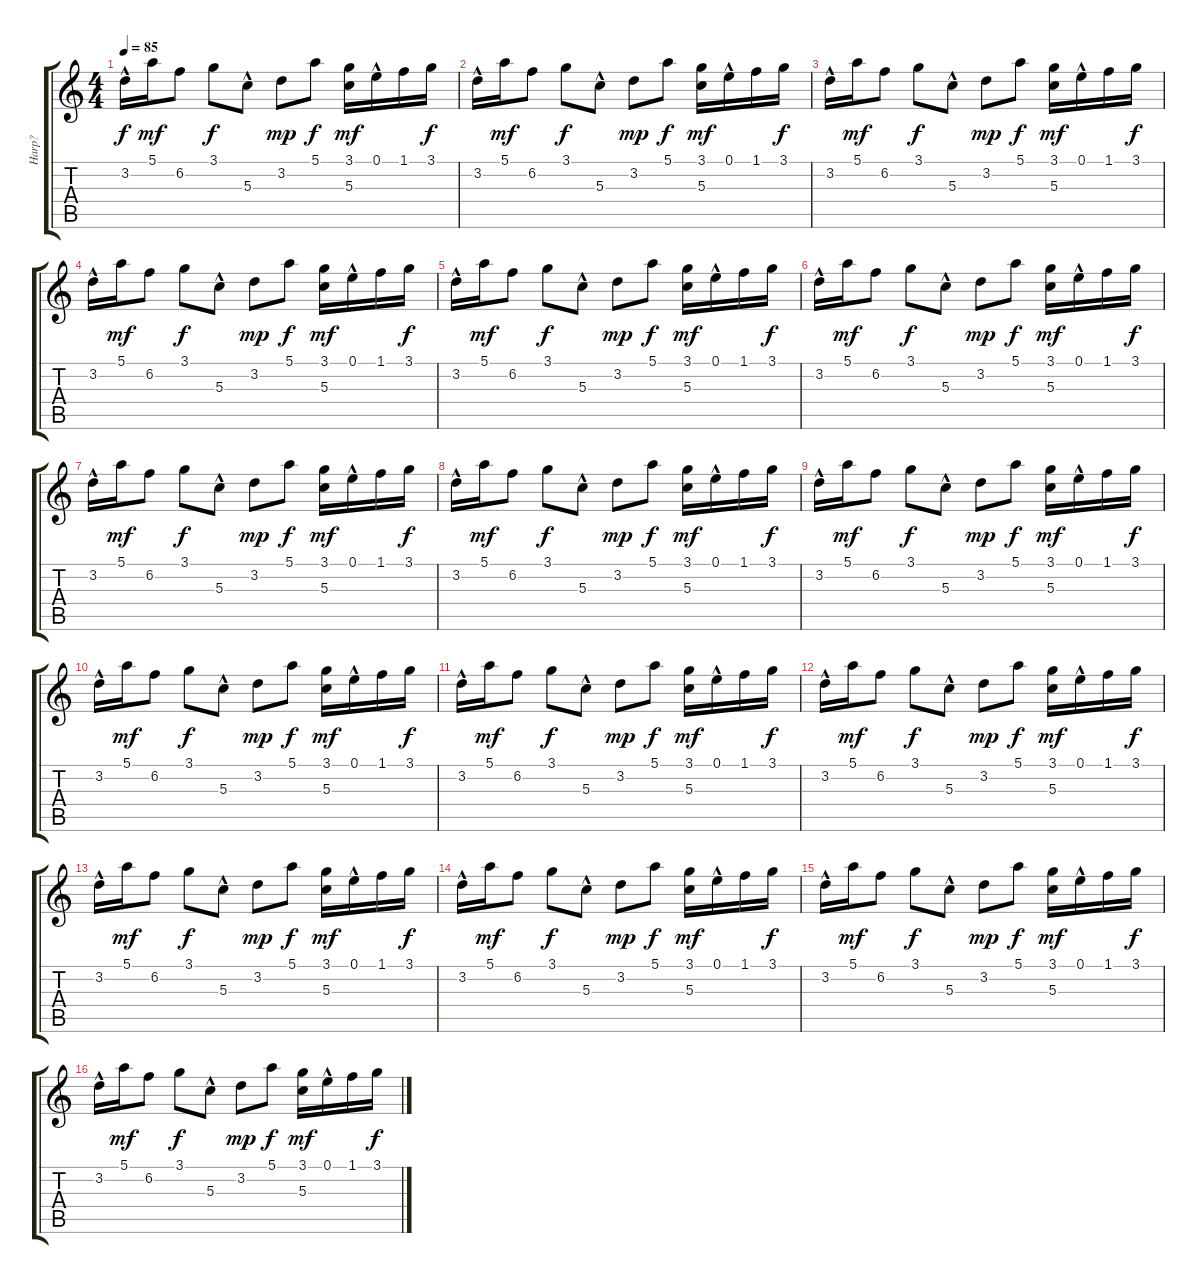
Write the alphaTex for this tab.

\track ("Harp?" "Harp?") {instrument electricguitarjazz}
\staff {score tabs}
\tuning (E4 B3 G3 D3 A2 E2) {hide}
\ts (4 4)
\tempo 85
\clef g2
\ks c
3.2{hac}.16{dy f instrument electricguitarjazz} 5.1.16{dy mf} 6.2.8 3.1.8{dy f} 5.3{hac}.8 3.2.8{dy mp} 5.1.8{dy f} (3.1 5.3).16{dy mf} 0.1{hac}.16 1.1.16 3.1.16{dy f} |
3.2{hac}.16 5.1.16{dy mf} 6.2.8 3.1.8{dy f} 5.3{hac}.8 3.2.8{dy mp} 5.1.8{dy f} (3.1 5.3).16{dy mf} 0.1{hac}.16 1.1.16 3.1.16{dy f} |
3.2{hac}.16 5.1.16{dy mf} 6.2.8 3.1.8{dy f} 5.3{hac}.8 3.2.8{dy mp} 5.1.8{dy f} (3.1 5.3).16{dy mf} 0.1{hac}.16 1.1.16 3.1.16{dy f} |
3.2{hac}.16 5.1.16{dy mf} 6.2.8 3.1.8{dy f} 5.3{hac}.8 3.2.8{dy mp} 5.1.8{dy f} (3.1 5.3).16{dy mf} 0.1{hac}.16 1.1.16 3.1.16{dy f} |
3.2{hac}.16 5.1.16{dy mf} 6.2.8 3.1.8{dy f} 5.3{hac}.8 3.2.8{dy mp} 5.1.8{dy f} (3.1 5.3).16{dy mf} 0.1{hac}.16 1.1.16 3.1.16{dy f} |
3.2{hac}.16 5.1.16{dy mf} 6.2.8 3.1.8{dy f} 5.3{hac}.8 3.2.8{dy mp} 5.1.8{dy f} (3.1 5.3).16{dy mf} 0.1{hac}.16 1.1.16 3.1.16{dy f} |
3.2{hac}.16 5.1.16{dy mf} 6.2.8 3.1.8{dy f} 5.3{hac}.8 3.2.8{dy mp} 5.1.8{dy f} (3.1 5.3).16{dy mf} 0.1{hac}.16 1.1.16 3.1.16{dy f} |
3.2{hac}.16 5.1.16{dy mf} 6.2.8 3.1.8{dy f} 5.3{hac}.8 3.2.8{dy mp} 5.1.8{dy f} (3.1 5.3).16{dy mf} 0.1{hac}.16 1.1.16 3.1.16{dy f} |
3.2{hac}.16 5.1.16{dy mf} 6.2.8 3.1.8{dy f} 5.3{hac}.8 3.2.8{dy mp} 5.1.8{dy f} (3.1 5.3).16{dy mf} 0.1{hac}.16 1.1.16 3.1.16{dy f} |
3.2{hac}.16 5.1.16{dy mf} 6.2.8 3.1.8{dy f} 5.3{hac}.8 3.2.8{dy mp} 5.1.8{dy f} (3.1 5.3).16{dy mf} 0.1{hac}.16 1.1.16 3.1.16{dy f} |
3.2{hac}.16 5.1.16{dy mf} 6.2.8 3.1.8{dy f} 5.3{hac}.8 3.2.8{dy mp} 5.1.8{dy f} (3.1 5.3).16{dy mf} 0.1{hac}.16 1.1.16 3.1.16{dy f} |
3.2{hac}.16 5.1.16{dy mf} 6.2.8 3.1.8{dy f} 5.3{hac}.8 3.2.8{dy mp} 5.1.8{dy f} (3.1 5.3).16{dy mf} 0.1{hac}.16 1.1.16 3.1.16{dy f} |
3.2{hac}.16 5.1.16{dy mf} 6.2.8 3.1.8{dy f} 5.3{hac}.8 3.2.8{dy mp} 5.1.8{dy f} (3.1 5.3).16{dy mf} 0.1{hac}.16 1.1.16 3.1.16{dy f} |
3.2{hac}.16 5.1.16{dy mf} 6.2.8 3.1.8{dy f} 5.3{hac}.8 3.2.8{dy mp} 5.1.8{dy f} (3.1 5.3).16{dy mf} 0.1{hac}.16 1.1.16 3.1.16{dy f} |
3.2{hac}.16 5.1.16{dy mf} 6.2.8 3.1.8{dy f} 5.3{hac}.8 3.2.8{dy mp} 5.1.8{dy f} (3.1 5.3).16{dy mf} 0.1{hac}.16 1.1.16 3.1.16{dy f} |
3.2{hac}.16 5.1.16{dy mf} 6.2.8 3.1.8{dy f} 5.3{hac}.8 3.2.8{dy mp} 5.1.8{dy f} (3.1 5.3).16{dy mf} 0.1{hac}.16 1.1.16 3.1.16{dy f}
